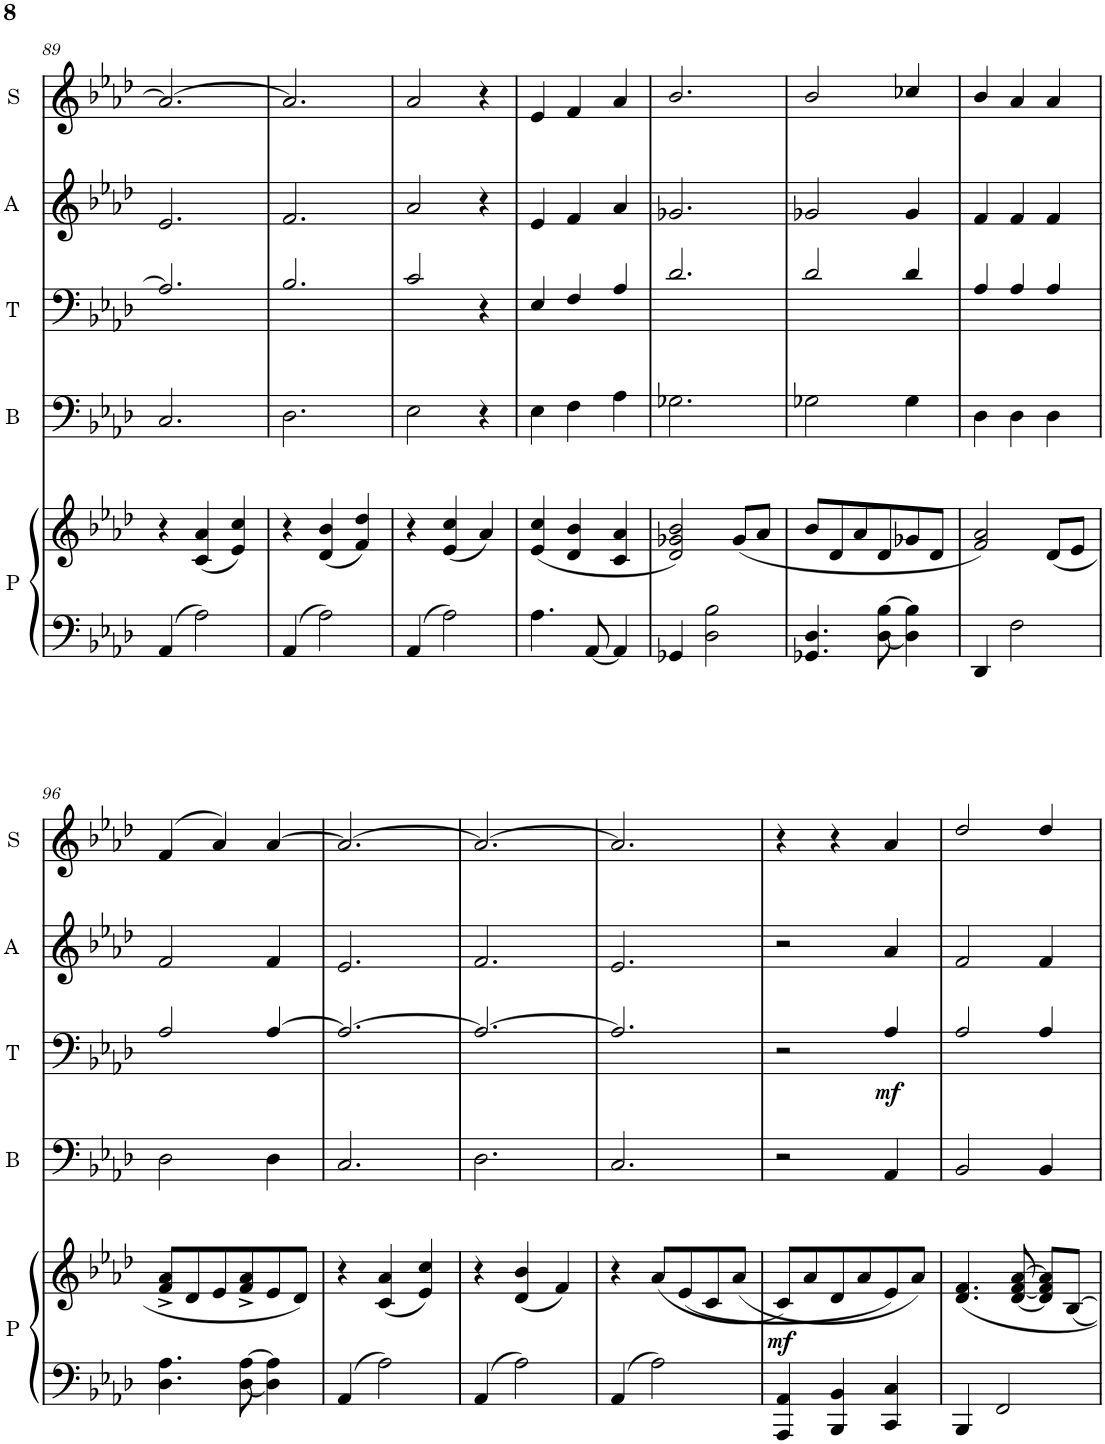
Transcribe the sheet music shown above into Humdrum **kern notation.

**kern	**kern	**dynam	**kern	**kern	**dynam	**kern	**kern
*part5	*part5	*part5	*part4	*part3	*part3	*part2	*part1
*staff6	*staff5	*staff5/6	*staff4	*staff3	*staff3	*staff2	*staff1
*I"Piano	*	*	*I"B	*I"T	*	*I"A	*I"S
*I'P	*	*	*I'B	*I'T	*	*I'A	*I'S
!!LO:PB:g=z
*clefF4	*clefG2	*	*clefF4	*clefF4	*	*clefG2	*clefG2
*k[b-e-a-d-]	*k[b-e-a-d-]	*	*k[b-e-a-d-]	*k[b-e-a-d-]	*	*k[b-e-a-d-]	*k[b-e-a-d-]
*M3/4	*M3/4	*	*M3/4	*M3/4	*	*M3/4	*M3/4
=89	=89	=89	=89	=89	=89	=89	=89
4AA-/	4r	.	2.C/	2.A-/]	.	2.e-/	2.a-/_
2A-\	(<4c/ 4a-/	.	.	.	.	.	.
.	4e-/ 4cc/)	.	.	.	.	.	.
=90	=90	=90	=90	=90	=90	=90	=90
4AA-/	4r	.	2.D-\	2.B-/	.	2.f/	2.a-/]
2A-\	(<4d-/ 4b-/	.	.	.	.	.	.
.	4f/ 4dd-/)	.	.	.	.	.	.
=91	=91	=91	=91	=91	=91	=91	=91
4AA-/	4r	.	2E-\	2c/	.	2a-/	2a-/
2A-\	(<4e-/ 4cc/	.	.	.	.	.	.
.	4a-/)	.	4r	4r	.	4r	4r
=92	=92	=92	=92	=92	=92	=92	=92
4.A-\	(<4e-/ 4cc/	.	4E-\	4E-/	.	4e-/	4e-/
.	4d-/ 4b-/	.	4F\	4F/	.	4f/	4f/
[<8AA-/	.	.	.	.	.	.	.
4AA-/]	4c/ 4a-/	.	4A-\	4A-/	.	4a-/	4a-/
=93	=93	=93	=93	=93	=93	=93	=93
4GG-X/	2d-/ 2g-X/ 2b-/)	.	2.G-X\	2.d-/	.	2.g-X/	2.b-/
2D-\ 2B-\	.	.	.	.	.	.	.
.	(<8g-/L	.	.	.	.	.	.
.	8a-/J	.	.	.	.	.	.
=94	=94	=94	=94	=94	=94	=94	=94
4.GG-X/ 4.D-/	8b-/L	.	2G-X\	2d-/	.	2g-X/	2b-/
.	8d-/	.	.	.	.	.	.
.	8a-/	.	.	.	.	.	.
[<8D-\ [>8B-\	8d-/	.	.	.	.	.	.
4D-\] 4B-\]	8g-X/	.	4G-\	4d-/	.	4g-/	4cc-X/
.	8d-/J	.	.	.	.	.	.
=95	=95	=95	=95	=95	=95	=95	=95
4DD-/	2f/ 2a-/)	.	4D-\	4A-/	.	4f/	4b-/
2F\	.	.	4D-\	4A-/	.	4f/	4a-/
.	(<8d-/L	.	4D-\	4A-/	.	4f/	4a-/
.	8e-/J	.	.	.	.	.	.
!!LO:LB:g=z
=96	=96	=96	=96	=96	=96	=96	=96
4.D-\ 4.A-\	8f/^< 8a-/^<L	.	2D-\	2A-/	.	2f/	(>4f/
.	8d-/	.	.	.	.	.	.
.	8e-/	.	.	.	.	.	4a-/)
[<8D-\ [>8A-\	8f/^< 8a-/^<	.	.	.	.	.	.
4D-\] 4A-\]	8e-/	.	4D-\	[>4A-/	.	4f/	[>4a-/
.	8d-/J)	.	.	.	.	.	.
=97	=97	=97	=97	=97	=97	=97	=97
4AA-/	4r	.	2.C/	2.A-/_	.	2.e-/	2.a-/_
2A-\	(<4c/ 4a-/	.	.	.	.	.	.
.	4e-/ 4cc/)	.	.	.	.	.	.
=98	=98	=98	=98	=98	=98	=98	=98
4AA-/	4r	.	2.D-\	2.A-/_	.	2.f/	2.a-/_
2A-\	(<4d-/ 4b-/	.	.	.	.	.	.
.	4f/)	.	.	.	.	.	.
=99	=99	=99	=99	=99	=99	=99	=99
4AA-/	4r	.	2.C/	2.A-/]	.	2.e-/	2.a-/]
2A-\	(<8a-/L	.	.	.	.	.	.
.	(<8e-/	.	.	.	.	.	.
.	8c/	.	.	.	.	.	.
.	(<8a-/J	.	.	.	.	.	.
=100	=100	=100	=100	=100	=100	=100	=100
!	!	!LO:DY:a=2	!	!	!	!	!
4AAA-/ 4AA-/	8c/L)	mf	2r	2r	.	2r	4r
.	8a-/	.	.	.	.	.	.
4BBB-/ 4BB-/	8d-/	.	.	.	.	.	4r
.	8a-/	.	.	.	.	.	.
!	!	!	!	!	!LO:DY:b	!	!
4CC/ 4C/	8e-/)	.	4AA-/	4A-/	mf	4a-/	4a-/
.	8a-/J)	.	.	.	.	.	.
=101	=101	=101	=101	=101	=101	=101	=101
4BBB-/	4.d-/ 4.f/	.	2BB-/	2A-/	.	2f/	2dd-/
2FF/	.	.	.	.	.	.	.
.	[<8d-/ [<8f/ [>8a-/	.	.	.	.	.	.
.	8d-/] 8f/] 8a-/]L	.	4BB-/	4A-/	.	4f/	4dd-/
.	[>8B-/J	.	.	.	.	.	.
=	=	=	=	=	=	=	=
*-	*-	*-	*-	*-	*-	*-	*-
